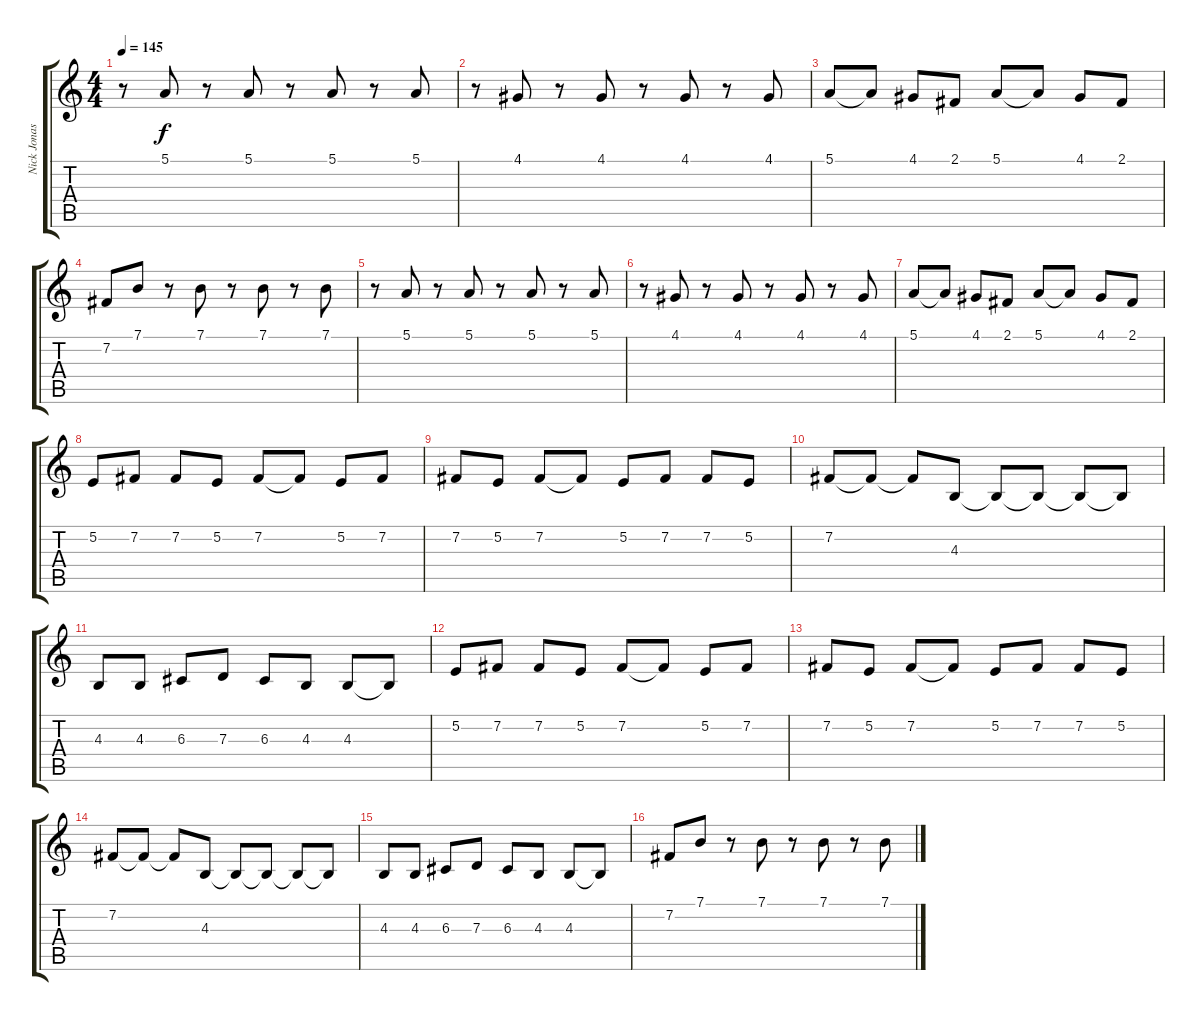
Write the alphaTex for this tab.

\track ("Nick Jonas" "Nick Jonas") {instrument altosax}
\staff {score tabs}
\tuning (E4 B3 G3 D3 A2 E2) {hide}
\ts (4 4)
\tempo 145
\clef g2
\ks c
r.8{dy f} 5.1.8 r.8 5.1.8 r.8 5.1.8 r.8 5.1.8 |
r.8 4.1.8 r.8 4.1.8 r.8 4.1.8 r.8 4.1.8 |
5.1.8 5.1{t}.8 4.1.8 2.1.8 5.1.8 5.1{t}.8 4.1.8 2.1.8 |
7.2.8 7.1.8 r.8 7.1.8 r.8 7.1.8 r.8 7.1.8 |
r.8 5.1.8 r.8 5.1.8 r.8 5.1.8 r.8 5.1.8 |
r.8 4.1.8 r.8 4.1.8 r.8 4.1.8 r.8 4.1.8 |
5.1.8 5.1{t}.8 4.1.8 2.1.8 5.1.8 5.1{t}.8 4.1.8 2.1.8 |
5.2.8 7.2.8 7.2.8 5.2.8 7.2.8 7.2{t}.8 5.2.8 7.2.8 |
7.2.8 5.2.8 7.2.8 7.2{t}.8 5.2.8 7.2.8 7.2.8 5.2.8 |
7.2.8 7.2{t}.8 7.2{t}.8 4.3.8 4.3{t}.8 4.3{t}.8 4.3{t}.8 4.3{t}.8 |
4.3.8 4.3.8 6.3.8 7.3.8 6.3.8 4.3.8 4.3.8 4.3{t}.8 |
5.2.8 7.2.8 7.2.8 5.2.8 7.2.8 7.2{t}.8 5.2.8 7.2.8 |
7.2.8 5.2.8 7.2.8 7.2{t}.8 5.2.8 7.2.8 7.2.8 5.2.8 |
7.2.8 7.2{t}.8 7.2{t}.8 4.3.8 4.3{t}.8 4.3{t}.8 4.3{t}.8 4.3{t}.8 |
4.3.8 4.3.8 6.3.8 7.3.8 6.3.8 4.3.8 4.3.8 4.3{t}.8 |
7.2.8 7.1.8 r.8 7.1.8 r.8 7.1.8 r.8 7.1.8
